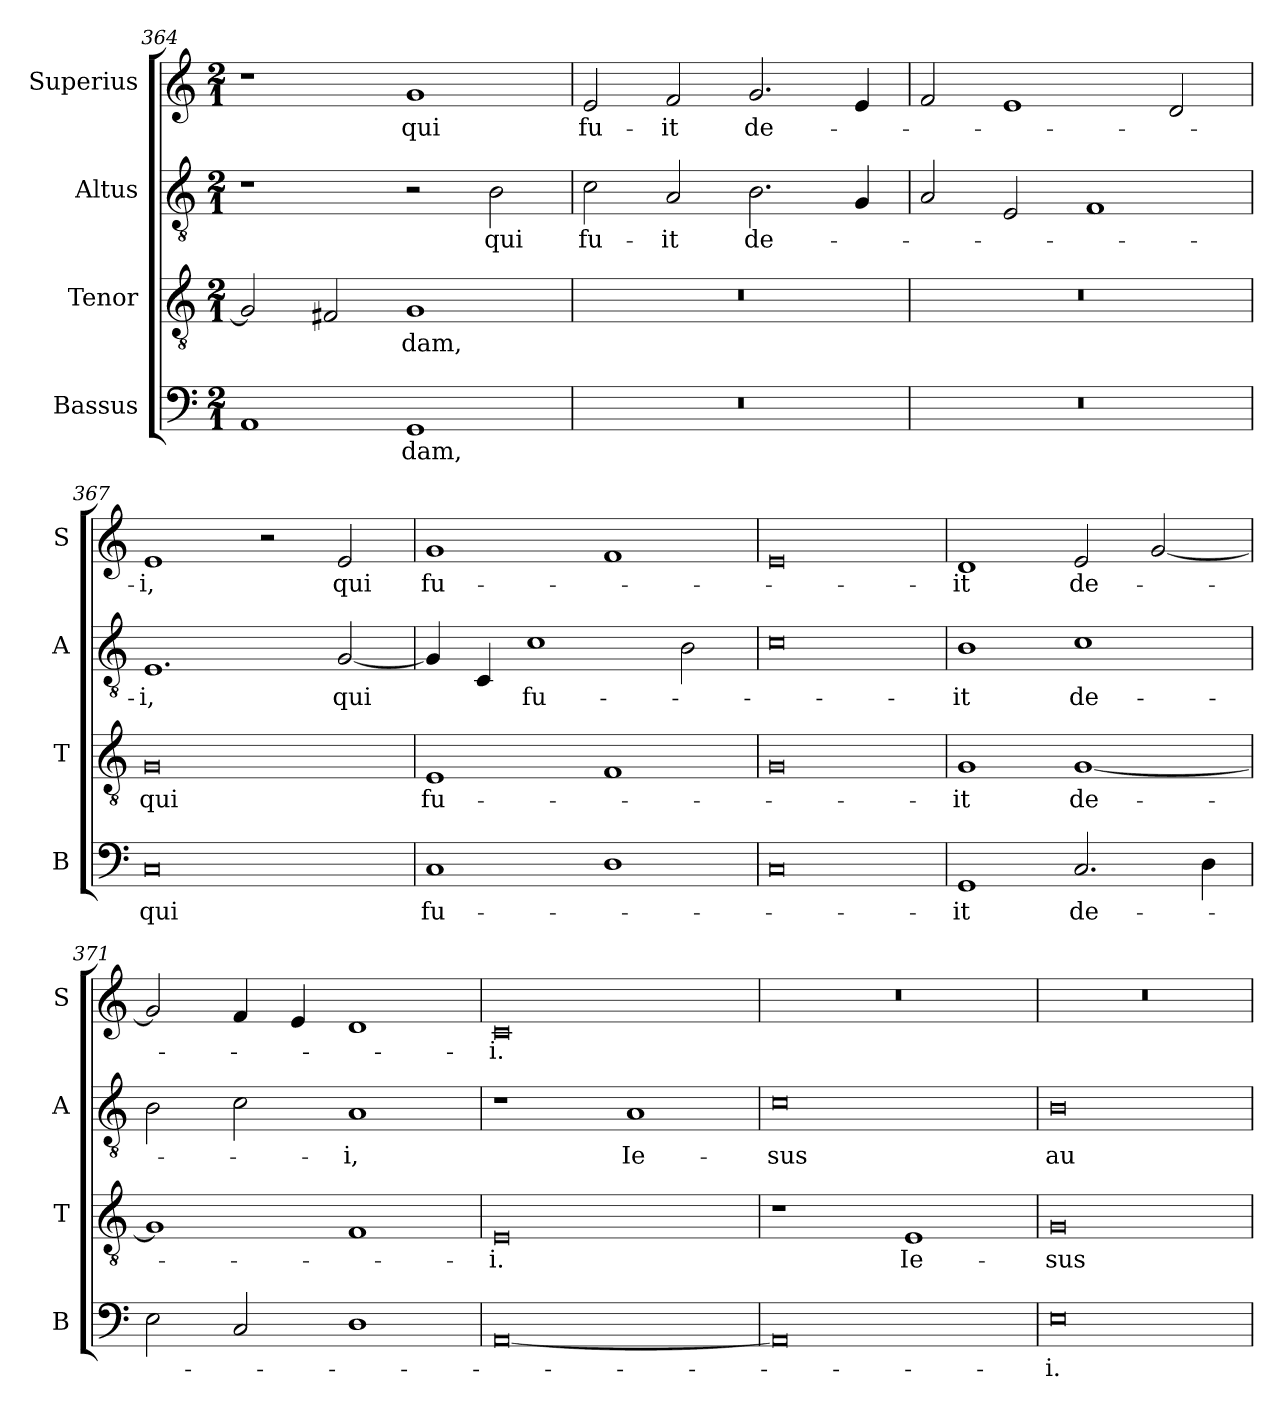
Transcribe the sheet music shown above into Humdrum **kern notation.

**kern	**text	**kern	**text	**kern	**text	**kern	**text
*part4	*part4	*part3	*part3	*part2	*part2	*part1	*part1
*staff4	*staff4	*staff3	*staff3	*staff2	*staff2	*staff1	*staff1
*I"Bassus	*	*I"Tenor	*	*I"Altus	*	*I"Superius	*
*I'B	*	*I'T	*	*I'A	*	*I'S	*
*clefF4	*	*clefGv2	*	*clefGv2	*	*clefG2	*
*k[]	*	*k[]	*	*k[]	*	*k[]	*
*M2/1	*	*M2/1	*	*M2/1	*	*M2/1	*
=364	=364	=364	=364	=364	=364	=364	=364
1AA	.	2G/]	.	1r	.	1r	.
.	.	2F#X/	.	.	.	.	.
1GG	-dam,	1G	-dam,	2r	.	1g	qui
.	.	.	.	2B\	qui	.	.
=365	=365	=365	=365	=365	=365	=365	=365
0r	.	0r	.	2c\	fu-	2e/	fu-
.	.	.	.	2A/	-it	2f/	-it
.	.	.	.	2.B\	de-	2.g/	de-
.	.	.	.	4G/	.	4e/	.
=366	=366	=366	=366	=366	=366	=366	=366
0r	.	0r	.	2A/	.	2f/	.
.	.	.	.	2E/	.	1e	.
.	.	.	.	1F	.	.	.
.	.	.	.	.	.	2d/	.
=367	=367	=367	=367	=367	=367	=367	=367
0C	qui	0G	qui	1.E	-i,	1e	-i,
.	.	.	.	.	.	2r	.
.	.	.	.	[2G/	qui	2e/	qui
=368	=368	=368	=368	=368	=368	=368	=368
1C	fu-	1E	fu-	4G/]	.	1g	fu-
.	.	.	.	4C/	.	.	.
.	.	.	.	1c	fu-	.	.
1D	.	1F	.	.	.	1f	.
.	.	.	.	2B\	.	.	.
=369	=369	=369	=369	=369	=369	=369	=369
0C	.	0G	.	0c	.	0e	.
=370	=370	=370	=370	=370	=370	=370	=370
1GG	-it	1G	it	1B	-it	1d	-it
2.C/	de-	[1G	de-	1c	de-	2e/	de-
.	.	.	.	.	.	[2g/	.
4D\	.	.	.	.	.	.	.
=371	=371	=371	=371	=371	=371	=371	=371
2E\	.	1G]	.	2B\	.	2g/]	.
2C/	.	.	.	2c\	.	4f/	.
.	.	.	.	.	.	4e/	.
1D	.	1F	.	1A	-i,	1d	.
=372	=372	=372	=372	=372	=372	=372	=372
[0AA	.	0E	-i.	1r	.	0c	-i.
.	.	.	.	1A	Ie-	.	.
=373	=373	=373	=373	=373	=373	=373	=373
0AA]	.	1r	.	0c	-sus	0r	.
.	.	1E	Ie-	.	.	.	.
=374	=374	=374	=374	=374	=374	=374	=374
0E	-i.	0G	-sus	0B	au-	0r	.
=	=	=	=	=	=	=	=
*-	*-	*-	*-	*-	*-	*-	*-
